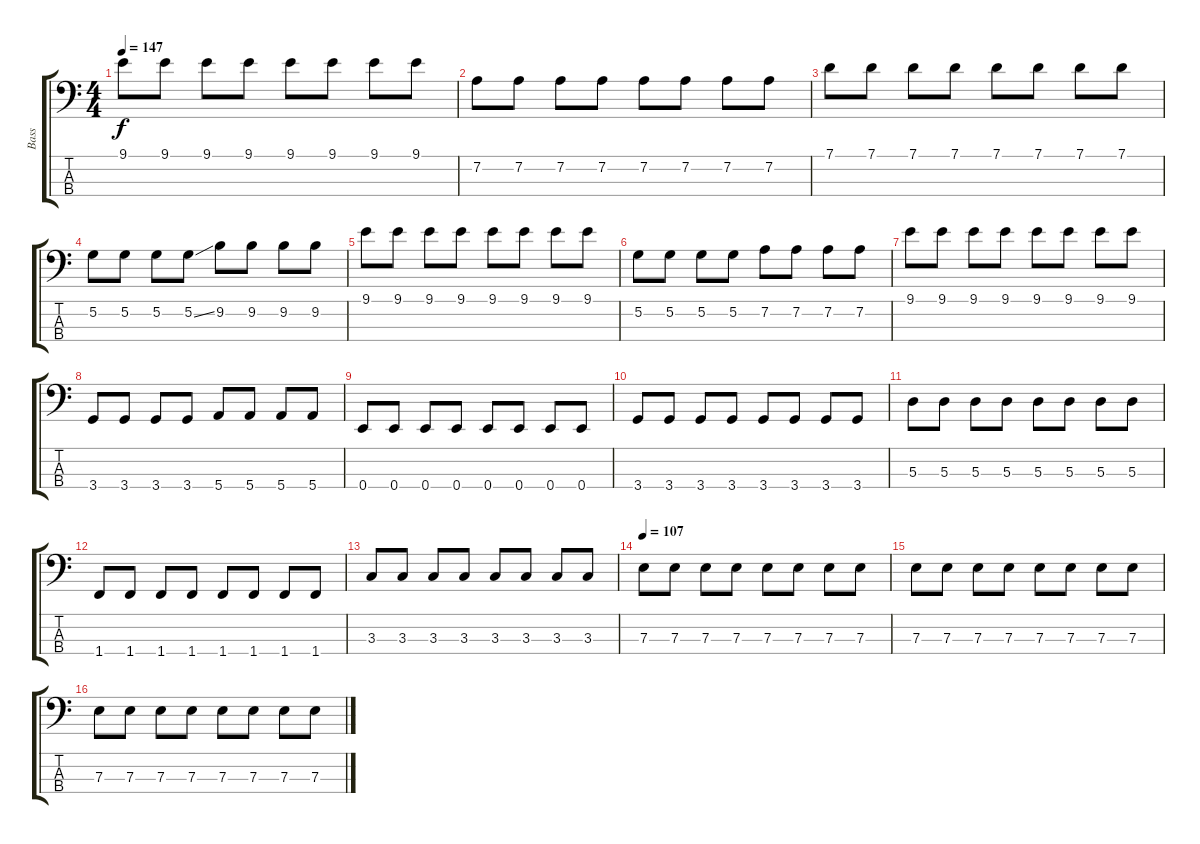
\track ("Bass" "Bass") {instrument electricbasspick}
\staff {score tabs}
\tuning (G2 D2 A1 E1) {hide}
\ts (4 4)
\tempo 147
\clef f4
\ks c
9.1.8{dy f} 9.1.8 9.1.8 9.1.8 9.1.8 9.1.8 9.1.8 9.1.8 |
7.2.8 7.2.8 7.2.8 7.2.8 7.2.8 7.2.8 7.2.8 7.2.8 |
7.1.8 7.1.8 7.1.8 7.1.8 7.1.8 7.1.8 7.1.8 7.1.8 |
5.2.8 5.2.8 5.2.8 5.2{ss}.8 9.2.8 9.2.8 9.2.8 9.2.8 |
9.1.8 9.1.8 9.1.8 9.1.8 9.1.8 9.1.8 9.1.8 9.1.8 |
5.2.8 5.2.8 5.2.8 5.2.8 7.2.8 7.2.8 7.2.8 7.2.8 |
9.1.8 9.1.8 9.1.8 9.1.8 9.1.8 9.1.8 9.1.8 9.1.8 |
3.4.8 3.4.8 3.4.8 3.4.8 5.4.8 5.4.8 5.4.8 5.4.8 |
0.4.8 0.4.8 0.4.8 0.4.8 0.4.8 0.4.8 0.4.8 0.4.8 |
3.4.8 3.4.8 3.4.8 3.4.8 3.4.8 3.4.8 3.4.8 3.4.8 |
5.3.8 5.3.8 5.3.8 5.3.8 5.3.8 5.3.8 5.3.8 5.3.8 |
1.4.8 1.4.8 1.4.8 1.4.8 1.4.8 1.4.8 1.4.8 1.4.8 |
3.3.8 3.3.8 3.3.8 3.3.8 3.3.8 3.3.8 3.3.8 3.3.8 |
\tempo 107
7.3.8 7.3.8 7.3.8 7.3.8 7.3.8 7.3.8 7.3.8 7.3.8 |
7.3.8 7.3.8 7.3.8 7.3.8 7.3.8 7.3.8 7.3.8 7.3.8 |
7.3.8 7.3.8 7.3.8 7.3.8 7.3.8 7.3.8 7.3.8 7.3.8
